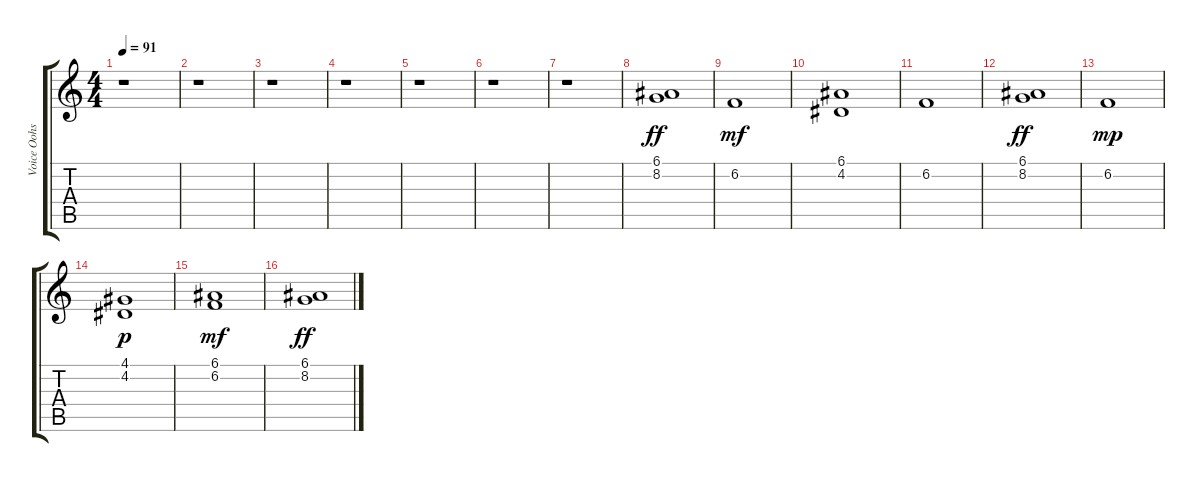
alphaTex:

\track ("Voice Oohs" "Voice Oohs") {instrument voiceoohs}
\staff {score tabs}
\tuning (E4 B3 G3 D3 A2 E2) {hide}
\ts (4 4)
\tempo 91
\clef g2
\ks c
r.1{dy f} |
r.1 |
r.1 |
r.1 |
r.1 |
r.1 |
r.1 |
(6.1 8.2).1{dy ff} |
6.2.1{dy mf} |
(6.1 4.2).1 |
6.2.1 |
(6.1 8.2).1{dy ff} |
6.2.1{dy mp} |
(4.1 4.2).1{dy p} |
(6.1 6.2).1{dy mf} |
(6.1 8.2).1{dy ff}
